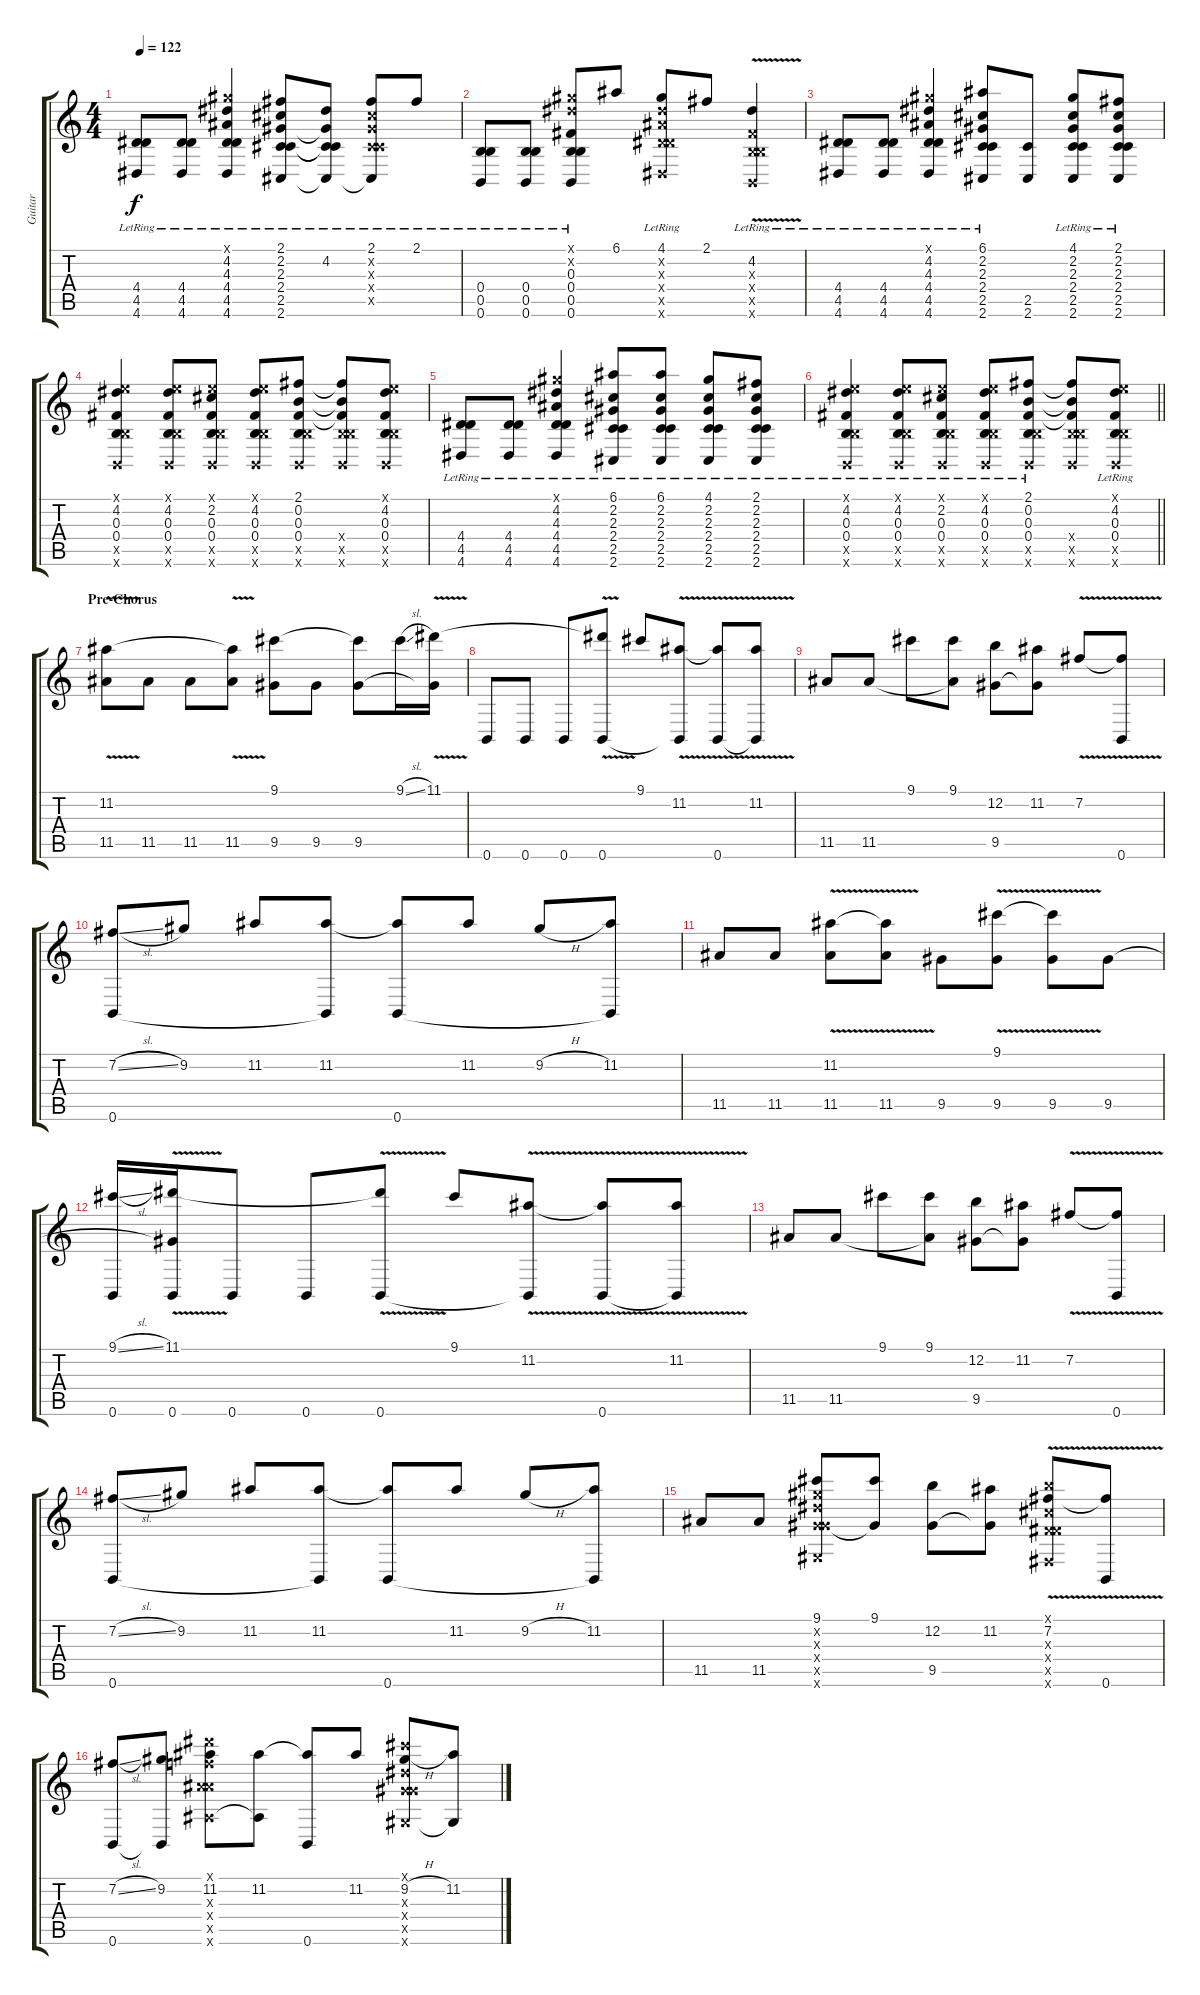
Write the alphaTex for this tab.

\track ("Guitar" "Guitar") {instrument acousticguitarsteel}
\staff {score tabs}
\tuning (E4 B3 Gb3 B2 B2 B1) {hide}
\ts (4 4)
\tempo 122
\clef g2
\ks c
(4.4{lr} 4.5{lr} 4.6{lr}).8{dy f} (4.4{lr} 4.5{lr} 4.6{lr}).8 (4.1{x} 4.2{lr} 4.3{lr} 4.4{lr} 4.5{lr} 4.6{lr}).4 (2.1{lr} 2.2{lr} 2.3{lr} 2.4{lr} 2.5{lr} 2.6{lr}).8 (4.2{lr} 2.3{t} 2.4{t} 2.5{t} 2.6{t}).8 (2.1{lr} 2.2{x} 2.3{x} 2.4{x} 2.5{x} 2.6{t}).8 2.1{lr}.8 |
(0.4{lr} 0.5{lr} 0.6{lr}).8 (0.4{lr} 0.5{lr} 0.6{lr}).8 (4.1{x} 4.2{x} 0.3{lr} 0.4{lr} 0.5{lr} 0.6{lr}).8 6.1.8 (4.1{lr} 4.2{x} 4.3{x} 4.4{x} 4.5{x} 4.6{x}).8 2.1.8 (4.2{v lr} 0.3{x} 0.4{x} 0.5{x} 0.6{x}).4 |
(4.4{lr} 4.5{lr} 4.6{lr}).8 (4.4{lr} 4.5{lr} 4.6{lr}).8 (4.1{x} 4.2{lr} 4.3{lr} 4.4{lr} 4.5{lr} 4.6{lr}).4 (6.1{lr} 2.2{lr} 2.3{lr} 2.4{lr} 2.5{lr} 2.6{lr}).8 (2.5 2.6).8 (4.1{lr} 2.2{lr} 2.3{lr} 2.4{lr} 2.5{lr} 2.6{lr}).8 (2.1{lr} 2.2{lr} 2.3{lr} 2.4{lr} 2.5{lr} 2.6{lr}).8 |
(0.1{x} 4.2 0.3 0.4 0.5{x} 0.6{x}).4 (0.1{x} 4.2 0.3 0.4 0.5{x} 0.6{x}).8 (0.1{x} 2.2 0.3 0.4 0.5{x} 0.6{x}).8 (0.1{x} 4.2 0.3 0.4 0.5{x} 0.6{x}).8 (2.1 0.2 0.3 0.4 0.5{x} 0.6{x}).8 (2.1{t} 0.2{t} 0.3{t} 0.4{x} 0.5{x} 0.6{x}).8 (0.1{x} 4.2 0.3 0.4 0.5{x} 0.6{x}).8 |
(4.4{lr} 4.5{lr} 4.6{lr}).8 (4.4{lr} 4.5{lr} 4.6{lr}).8 (4.1{x} 4.2{lr} 4.3{lr} 4.4{lr} 4.5{lr} 4.6{lr}).4 (6.1{lr} 2.2{lr} 2.3{lr} 2.4{lr} 2.5{lr} 2.6{lr}).8 (6.1{lr} 2.2{lr} 2.3{lr} 2.4{lr} 2.5{lr} 2.6{lr}).8 (4.1{lr} 2.2{lr} 2.3{lr} 2.4{lr} 2.5{lr} 2.6{lr}).8 (2.1{lr} 2.2{lr} 2.3{lr} 2.4{lr} 2.5{lr} 2.6{lr}).8 |
\barLineRight lightlight
(0.1{x} 4.2{lr} 0.3{lr} 0.4{lr} 0.5{x} 0.6{x}).4 (0.1{x} 4.2{lr} 0.3{lr} 0.4{lr} 0.5{x} 0.6{x}).8 (0.1{x} 2.2{lr} 0.3{lr} 0.4{lr} 0.5{x} 0.6{x}).8 (0.1{x} 4.2{lr} 0.3{lr} 0.4{lr} 0.5{x} 0.6{x}).8 (2.1{lr} 0.2{lr} 0.3{lr} 0.4{lr} 0.5{x} 0.6{x}).8 (2.1{t} 0.2{t} 0.3{t} 0.4{x} 0.5{x} 0.6{x}).8 (0.1{x} 4.2{lr} 0.3{lr} 0.4{lr} 0.5{x} 0.6{x}).8 |
\section ("" "Pre-Chorus")
(11.2{v} 11.5).8 11.5.8 11.5.8 (11.2{t} 11.5).8 (9.1 9.5).8 9.5.8 (9.1{t} 9.5).8 9.1{sl}.16 (11.1{v} 9.5{t}).16 |
0.6.8 0.6.8 0.6.8 (11.1{t} 0.6).8 9.1.8 (11.2{v} 0.6{t}).8 (11.2{t} 0.6).8 (11.2{v} 0.6{t}).8 |
11.5.8 11.5.8 9.1.8 (9.1 11.5{t}).8 (12.2 9.5).8 (11.2 9.5{t}).8 7.2{v}.8 (7.2{t} 0.6).8 |
(7.2{sl} 0.6).8 9.2.8 11.2.8 (11.2 0.6{t}).8 (11.2{t} 0.6).8 11.2.8 9.2{h}.8 (11.2 0.6{t}).8 |
11.5.8 11.5.8 (11.2{v} 11.5).8 (11.2{t} 11.5).8 9.5.8 (9.1{v} 9.5).8 (9.1{t} 9.5).8 9.5.8 |
(9.1{sl} 0.6).16 (11.1{v} 9.5{t} 0.6).16 0.6.8 0.6.8 (11.1{t} 0.6).8 9.1.8 (11.2{v} 0.6{t}).8 (11.2{t} 0.6).8 (11.2{v} 0.6{t}).8 |
11.5.8 11.5.8 9.1.8 (9.1 11.5{t}).8 (12.2 9.5).8 (11.2 9.5{t}).8 7.2{v}.8 (7.2{t} 0.6).8 |
(7.2{sl} 0.6).8 9.2.8 11.2.8 (11.2 0.6{t}).8 (11.2{t} 0.6).8 11.2.8 9.2{h}.8 (11.2 0.6{t}).8 |
11.5.8 11.5.8 (9.1 9.2{x} 9.3{x} 9.4{x} 9.5{x} 9.6{x}).8 (9.1 9.5{t}).8 (12.2 9.5).8 (11.2 9.5{t}).8 (7.1{x} 7.2{v} 7.3{x} 7.4{x} 7.5{x} 7.6{x}).8 (7.2{t} 0.6).8 |
(7.2{sl} 0.6).8 (9.2 0.6{t}).8 (11.1{x} 11.2 11.3{x} 11.4{x} 11.5{x} 11.6{x}).8 (11.2 11.6{t}).8 (11.2{t} 0.6).8 11.2.8 (9.1{x} 9.2{h} 9.3{x} 9.4{x} 9.5{x} 9.6{x}).8 (11.2 9.6{t}).8
